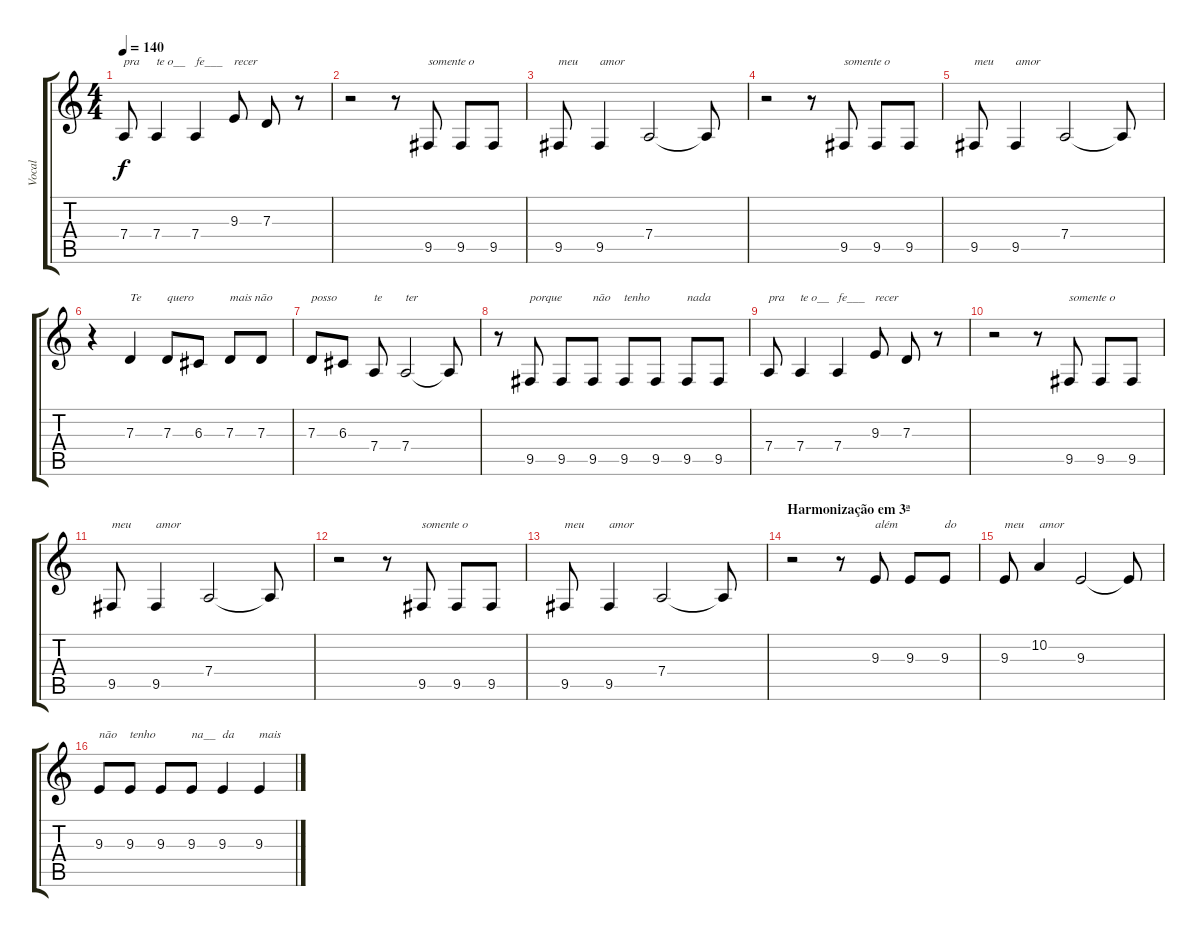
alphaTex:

\track ("Vocal" "Vocal") {instrument violin}
\staff {score tabs}
\tuning (E4 B3 G3 D3 A2 E2) {hide}
\ts (4 4)
\tempo 140
\clef g2
\ks c
7.4.8{txt "pra" dy f} 7.4.4{txt "te o__"} 7.4.4{txt "fe___"} 9.3.8{txt "recer"} 7.3.8 r.8 |
r.2 r.8 9.5.8{txt "somente o"} 9.5.8 9.5.8 |
9.5.8{txt "meu"} 9.5.4{txt "amor"} 7.4.2 7.4{t}.8 |
r.2 r.8 9.5.8{txt "somente o"} 9.5.8 9.5.8 |
9.5.8{txt "meu"} 9.5.4{txt "amor"} 7.4.2 7.4{t}.8 |
r.4 7.3.4{txt "Te"} 7.3.8{txt "quero"} 6.3.8 7.3.8{txt "mais não"} 7.3.8 |
7.3.8{txt "posso"} 6.3.8 7.4.8{txt "te"} 7.4.2{txt "ter"} 7.4{t}.8 |
r.8 9.5.8{txt "porque"} 9.5.8 9.5.8{txt "não"} 9.5.8{txt "tenho"} 9.5.8 9.5.8{txt "nada"} 9.5.8 |
7.4.8{txt "pra"} 7.4.4{txt "te o__"} 7.4.4{txt "fe___"} 9.3.8{txt "recer"} 7.3.8 r.8 |
r.2 r.8 9.5.8{txt "somente o"} 9.5.8 9.5.8 |
9.5.8{txt "meu"} 9.5.4{txt "amor"} 7.4.2 7.4{t}.8 |
r.2 r.8 9.5.8{txt "somente o"} 9.5.8 9.5.8 |
9.5.8{txt "meu"} 9.5.4{txt "amor"} 7.4.2 7.4{t}.8 |
\section ("" "Harmonização em 3ª")
r.2 r.8 9.3.8{txt "além"} 9.3.8 9.3.8{txt "do"} |
9.3.8{txt "meu"} 10.2.4{txt "amor"} 9.3.2 9.3{t}.8 |
9.3.8{txt "não"} 9.3.8{txt "tenho"} 9.3.8 9.3.8{txt "na__"} 9.3.4{txt "da"} 9.3.4{txt "mais"}
